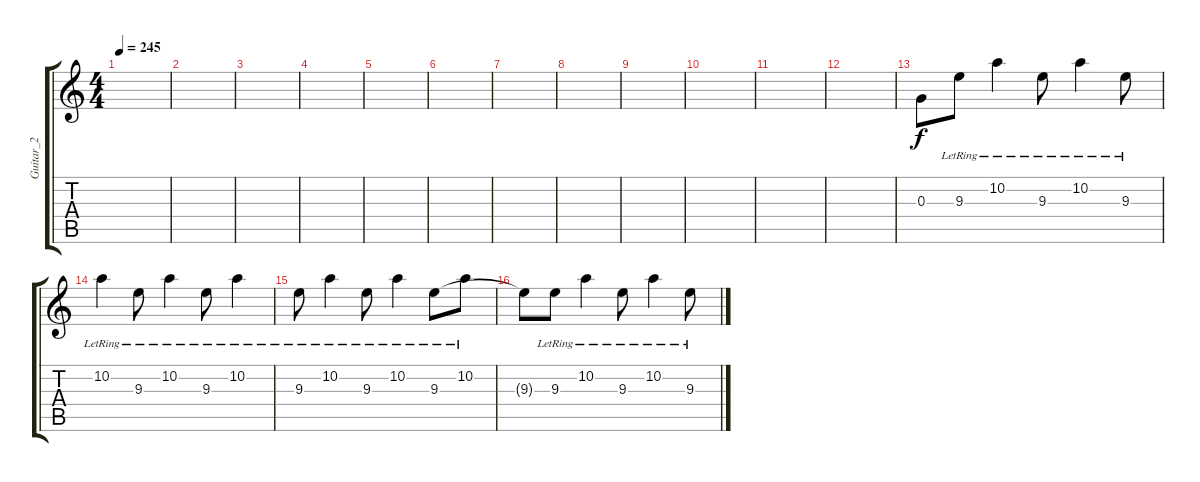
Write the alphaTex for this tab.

\track ("Guitar_2" "Guitar_2") {instrument electricguitarjazz}
\staff {score tabs}
\tuning (E4 B3 G3 D3 A2 E2) {hide}
\ts (4 4)
\tempo 245
\clef g2
\ks c
|
|
|
|
|
|
|
|
|
|
|
|
0.3.8{volume 3} 9.3{lr}.8 10.2{lr}.4 9.3{lr}.8 10.2{lr}.4 9.3{lr}.8 |
10.2{lr}.4 9.3{lr}.8 10.2{lr}.4 9.3{lr}.8 10.2{lr}.4 |
9.3{lr}.8 10.2{lr}.4 9.3{lr}.8 10.2{lr}.4 9.3{lr}.8 10.2{lr}.8 |
9.3{t}.8 9.3{lr}.8 10.2{lr}.4 9.3{lr}.8 10.2{lr}.4 9.3{lr}.8
